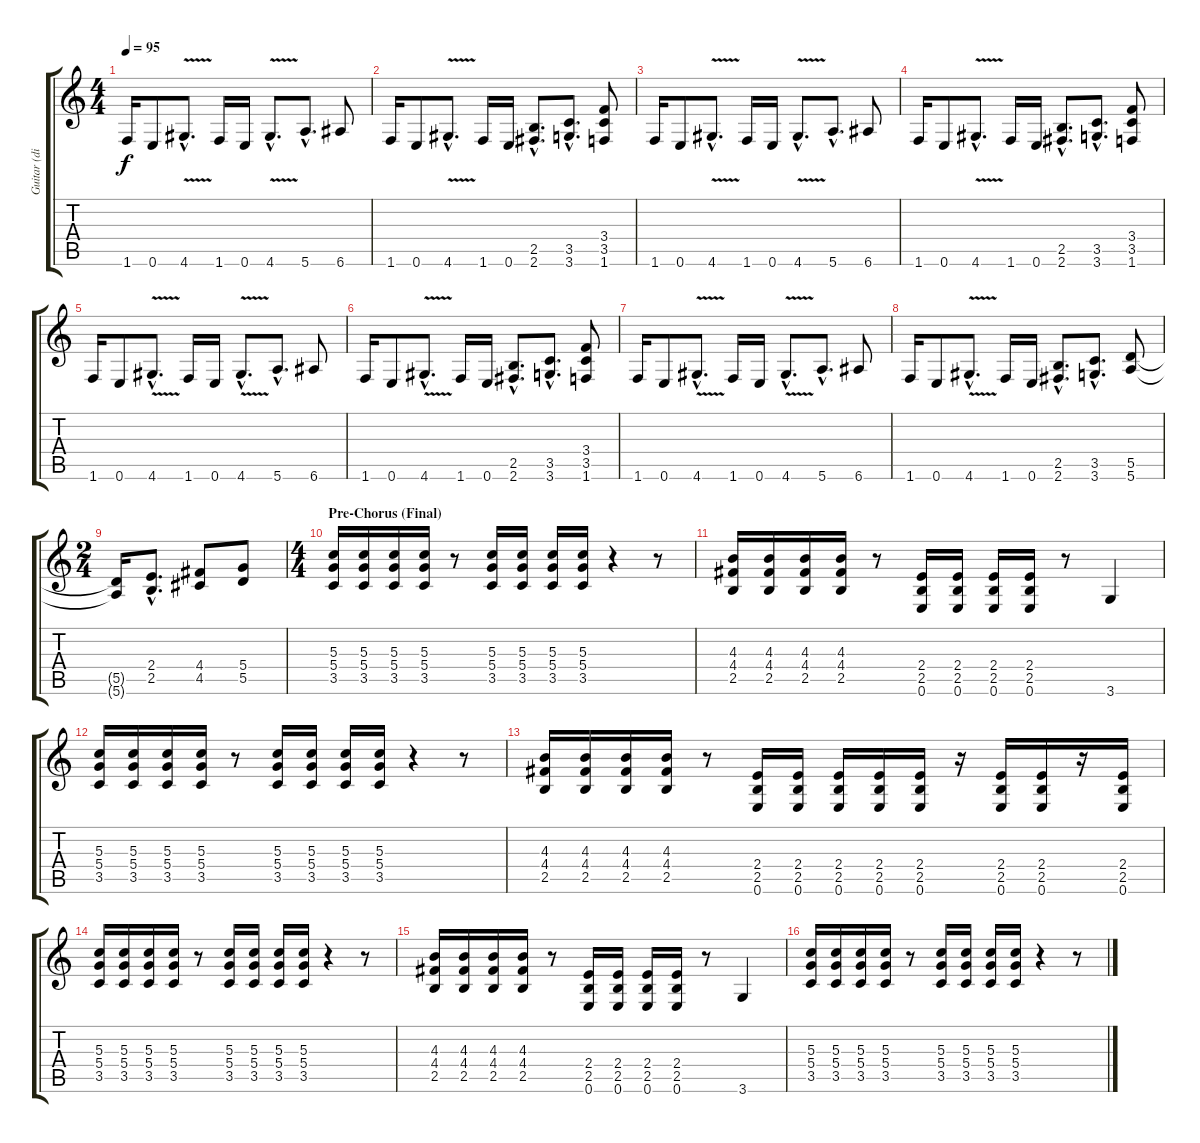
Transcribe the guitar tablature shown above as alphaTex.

\track ("Guitar (distortion)" "Guitar (di") {instrument distortionguitar}
\staff {score tabs}
\tuning (E4 B3 G3 D3 A2 E2) {hide}
\ts (4 4)
\tempo 95
\clef g2
\ks c
1.6.16{dy f} 0.6.8 4.6{v hac}.8{d} 1.6.16 0.6.16 4.6{v hac}.8{d} 5.6{hac}.8{d} 6.6.8 |
1.6.16 0.6.8 4.6{v hac}.8{d} 1.6.16 0.6.16 (2.5{hac} 2.6{hac}).8{d} (3.5{hac} 3.6{hac}).8{d} (3.4 3.5 1.6).8 |
1.6.16 0.6.8 4.6{v hac}.8{d} 1.6.16 0.6.16 4.6{v hac}.8{d} 5.6{hac}.8{d} 6.6.8 |
1.6.16 0.6.8 4.6{v hac}.8{d} 1.6.16 0.6.16 (2.5{hac} 2.6{hac}).8{d} (3.5{hac} 3.6{hac}).8{d} (3.4 3.5 1.6).8 |
1.6.16 0.6.8 4.6{v hac}.8{d} 1.6.16 0.6.16 4.6{v hac}.8{d} 5.6{hac}.8{d} 6.6.8 |
1.6.16 0.6.8 4.6{v hac}.8{d} 1.6.16 0.6.16 (2.5{hac} 2.6{hac}).8{d} (3.5{hac} 3.6{hac}).8{d} (3.4 3.5 1.6).8 |
1.6.16 0.6.8 4.6{v hac}.8{d} 1.6.16 0.6.16 4.6{v hac}.8{d} 5.6{hac}.8{d} 6.6.8 |
1.6.16 0.6.8 4.6{v hac}.8{d} 1.6.16 0.6.16 (2.5{hac} 2.6{hac}).8{d} (3.5{hac} 3.6{hac}).8{d} (5.5 5.6).8 |
\ts (2 4)
(5.5{t} 5.6{t}).16 (2.4{hac} 2.5{hac}).8{d} (4.4 4.5).8 (5.4 5.5).8 |
\ts (4 4)
\section ("" "Pre-Chorus (Final)")
(5.3 5.4 3.5).16 (5.3 5.4 3.5).16 (5.3 5.4 3.5).16 (5.3 5.4 3.5).16 r.8 (5.3 5.4 3.5).16 (5.3 5.4 3.5).16 (5.3 5.4 3.5).16 (5.3 5.4 3.5).16 r.4 r.8 |
(4.3 4.4 2.5).16 (4.3 4.4 2.5).16 (4.3 4.4 2.5).16 (4.3 4.4 2.5).16 r.8 (2.4 2.5 0.6).16 (2.4 2.5 0.6).16 (2.4 2.5 0.6).16 (2.4 2.5 0.6).16 r.8 3.6.4 |
(5.3 5.4 3.5).16 (5.3 5.4 3.5).16 (5.3 5.4 3.5).16 (5.3 5.4 3.5).16 r.8 (5.3 5.4 3.5).16 (5.3 5.4 3.5).16 (5.3 5.4 3.5).16 (5.3 5.4 3.5).16 r.4 r.8 |
(4.3 4.4 2.5).16 (4.3 4.4 2.5).16 (4.3 4.4 2.5).16 (4.3 4.4 2.5).16 r.8 (2.4 2.5 0.6).16 (2.4 2.5 0.6).16 (2.4 2.5 0.6).16 (2.4 2.5 0.6).16 (2.4 2.5 0.6).16 r.16 (2.4 2.5 0.6).16 (2.4 2.5 0.6).16 r.16 (2.4 2.5 0.6).16 |
(5.3 5.4 3.5).16 (5.3 5.4 3.5).16 (5.3 5.4 3.5).16 (5.3 5.4 3.5).16 r.8 (5.3 5.4 3.5).16 (5.3 5.4 3.5).16 (5.3 5.4 3.5).16 (5.3 5.4 3.5).16 r.4 r.8 |
(4.3 4.4 2.5).16 (4.3 4.4 2.5).16 (4.3 4.4 2.5).16 (4.3 4.4 2.5).16 r.8 (2.4 2.5 0.6).16 (2.4 2.5 0.6).16 (2.4 2.5 0.6).16 (2.4 2.5 0.6).16 r.8 3.6.4 |
(5.3 5.4 3.5).16 (5.3 5.4 3.5).16 (5.3 5.4 3.5).16 (5.3 5.4 3.5).16 r.8 (5.3 5.4 3.5).16 (5.3 5.4 3.5).16 (5.3 5.4 3.5).16 (5.3 5.4 3.5).16 r.4 r.8
